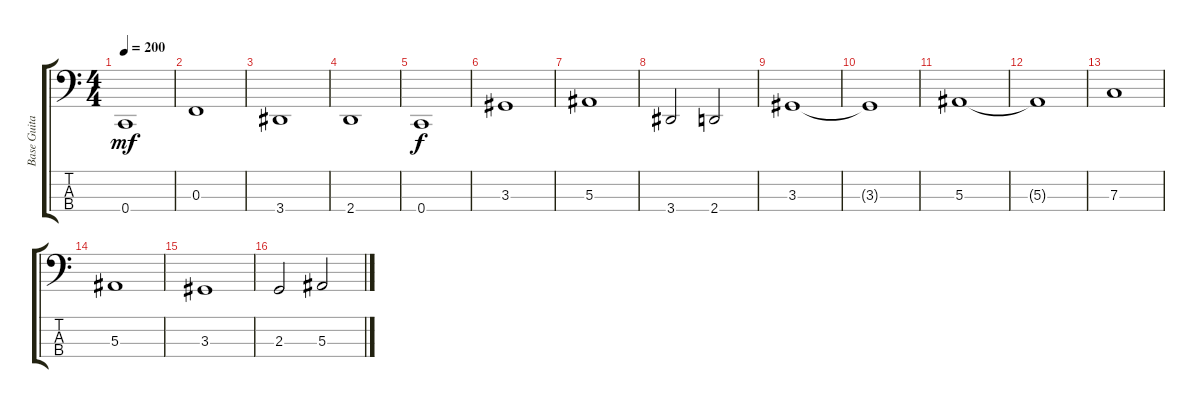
\track ("Base Guitar" "Base Guita") {instrument electricbassfinger}
\staff {score tabs}
\tuning (Eb2 Bb1 F1 C1) {hide}
\ts (4 4)
\tempo 200
\clef f4
\ks c
0.4.1{dy mf} |
0.3.1 |
3.4.1 |
2.4.1 |
0.4.1{dy f} |
3.3.1 |
5.3.1 |
3.4.2 2.4.2 |
3.3.1 |
3.3{t}.1 |
5.3.1 |
5.3{t}.1 |
7.3.1 |
5.3.1 |
3.3.1 |
2.3.2 5.3.2
